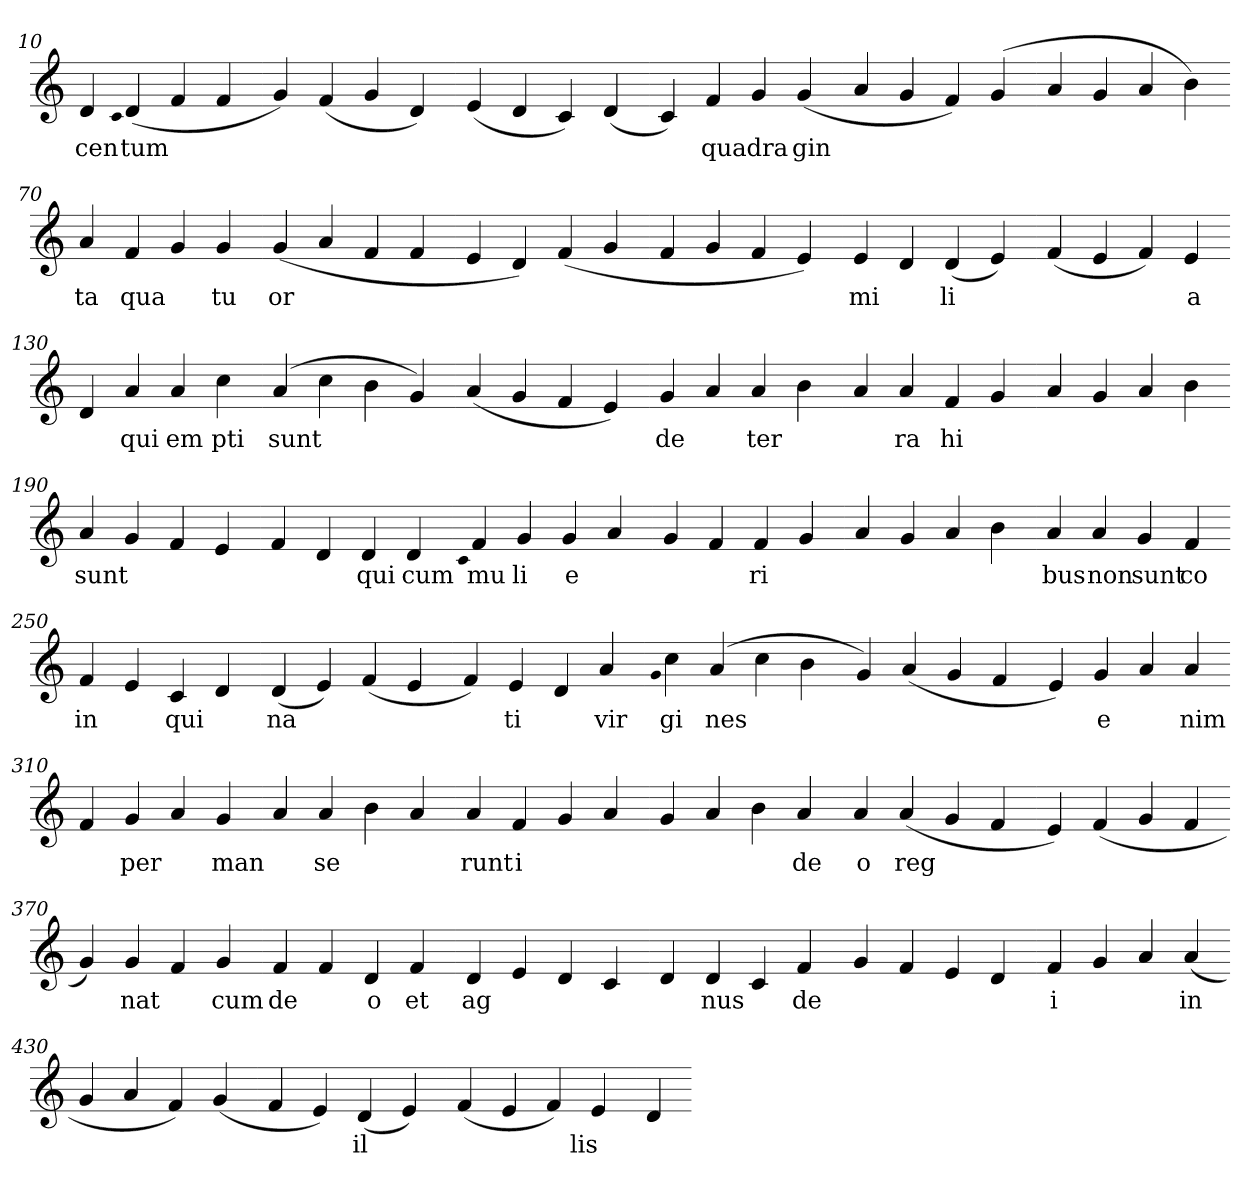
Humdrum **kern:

**kern	**text
*part1	*part1
*staff1	*staff1
*clefG2	*
=10.	=10.
4d	cen
qqc	.
(>4d	tum
4f	.
4f	.
=20.-	=20.-
4g)	.
(>4f	.
4g	.
4d)	.
=30.-	=30.-
(>4e	.
4d	.
4c)	.
(>4d	.
=40.-	=40.-
4c)	.
4f	qua
4g	dra
(>4g	gin
=50.-	=50.-
4a	.
4g	.
4f)	.
(>4g	.
=60.-	=60.-
4a	.
4g	.
4a	.
4b)	.
=70.-	=70.-
4a	ta
4f	qua
4g	.
4g	tu
=80.-	=80.-
(>4g	or
4a	.
4f	.
4f	.
=90.-	=90.-
4e	.
4d)	.
(>4f	.
4g	.
=100.-	=100.-
4f	.
4g	.
4f	.
4e)	.
=110.-	=110.-
4e	mi
4d	.
(>4d	li
4e)	.
=120.-	=120.-
(>4f	.
4e	.
4f)	.
4e	a
=130.-	=130.-
4d	.
4a	qui
4a	em
4cc	pti
=140.-	=140.-
(>4a	sunt
4cc	.
4b	.
4g)	.
=150.-	=150.-
(>4a	.
4g	.
4f	.
4e)	.
=160.-	=160.-
4g	de
4a	.
4a	ter
4b	.
=170.-	=170.-
4a	.
4a	ra
4f	hi
4g	.
=180.-	=180.-
4a	.
4g	.
4a	.
4b	.
=190.-	=190.-
4a	sunt
4g	.
4f	.
4e	.
=200.-	=200.-
4f	.
4d	.
4d	qui
4d	cum
=210.-	=210.-
qqc	.
4f	mu
4g	li
4g	e
4a	.
=220.-	=220.-
4g	.
4f	.
4f	ri
4g	.
=230.-	=230.-
4a	.
4g	.
4a	.
4b	.
=240.-	=240.-
4a	bus
4a	non
4g	sunt
4f	co
=250.-	=250.-
4f	in
4e	.
4c	qui
4d	.
=260.-	=260.-
(>4d	na
4e)	.
(>4f	.
4e	.
=270.-	=270.-
4f)	.
4e	ti
4d	.
4a	vir
=280.-	=280.-
qqg	.
4cc	gi
(>4a	nes
4cc	.
4b	.
=290.-	=290.-
4g)	.
(>4a	.
4g	.
4f	.
=300.-	=300.-
4e)	.
4g	e
4a	.
4a	nim
=310.-	=310.-
4f	.
4g	per
4a	.
4g	man
=320.-	=320.-
4a	.
4a	se
4b	.
4a	.
=330.-	=330.-
4a	runt
4f	i
4g	.
4a	.
=340.-	=340.-
4g	.
4a	.
4b	.
4a	de
=350.-	=350.-
4a	o
(>4a	reg
4g	.
4f	.
=360.-	=360.-
4e)	.
(>4f	.
4g	.
4f	.
=370.-	=370.-
4g)	.
4g	nat
4f	.
4g	cum
=380.-	=380.-
4f	de
4f	.
4d	o
4f	et
=390.-	=390.-
4d	ag
4e	.
4d	.
4c	.
=400.-	=400.-
4d	.
4d	nus
4c	.
4f	de
=410.-	=410.-
4g	.
4f	.
4e	.
4d	.
=420.-	=420.-
4f	i
4g	.
4a	.
(>4a	in
=430.-	=430.-
4g	.
4a	.
4f)	.
(>4g	.
=440.-	=440.-
4f	.
4e)	.
(>4d	il
4e)	.
=450.-	=450.-
(>4f	.
4e	.
4f)	.
4e	lis
=460.-	=460.-
4d	.
=-	=-
*-	*-
